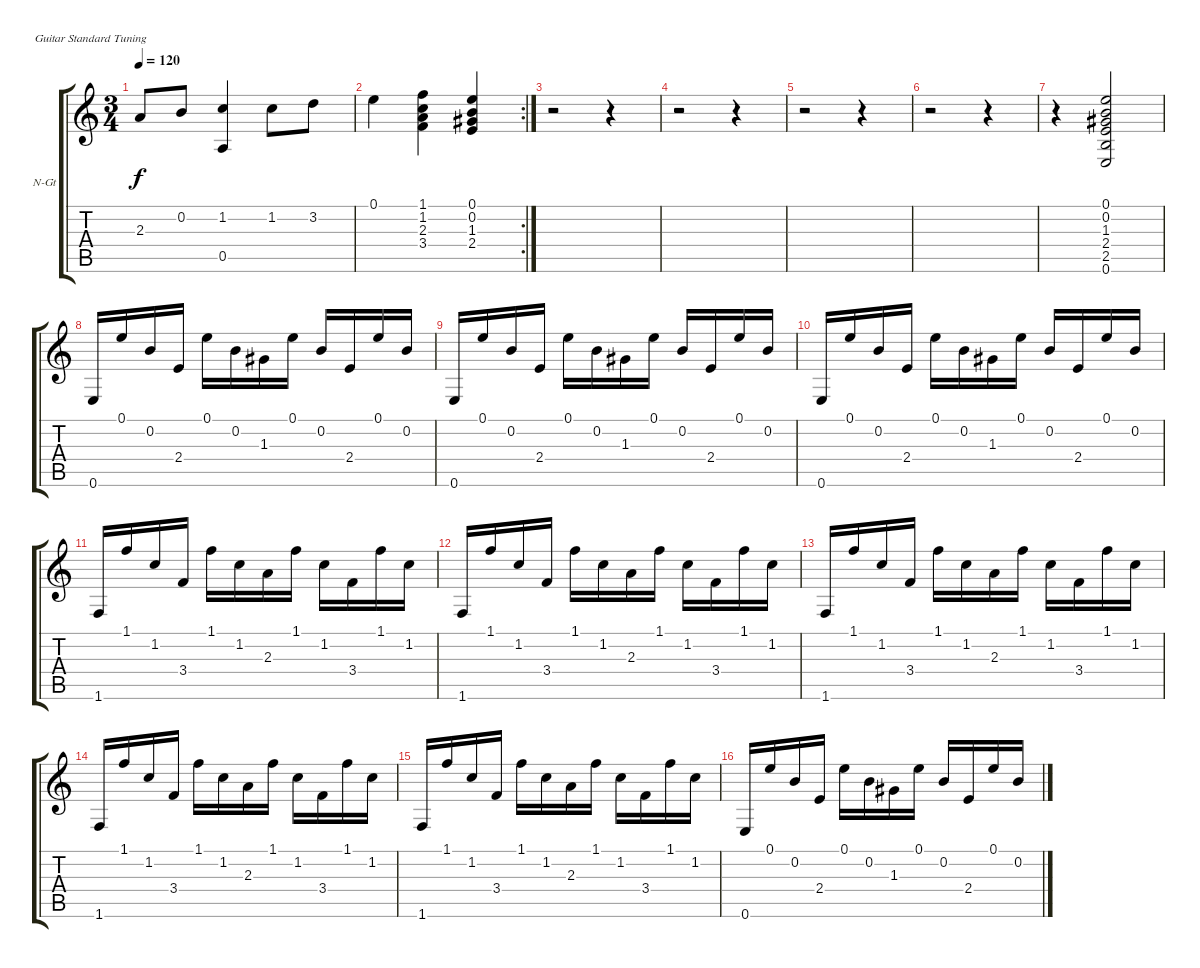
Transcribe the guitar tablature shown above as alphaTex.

\bracketExtendMode groupsimilarinstruments
\firstSystemTrackNameOrientation horizontal
\otherSystemsTrackNameOrientation horizontal
\track ("guitarra 2" "N-Gt") {instrument acousticguitarnylon}
\staff {score tabs}
\tuning (E4 B3 G3 D3 A2 E2)
\ts (3 4)
\tempo 120
\clef g2
\ks c
2.3.8{dy f} 0.2.8 (1.2 0.5).4 1.2.8 3.2.8 |
\rc 2
0.1.4 (1.1 1.2 2.3 3.4).4 (0.1 0.2 1.3 2.4).4 |
r.2 r.4 |
r.2 r.4 |
r.2 r.4 |
r.2 r.4 |
r.4 (0.1 0.2 1.3 2.4 2.5 0.6).2 |
0.6.16 0.1.16 0.2.16 2.4.16 0.1.16 0.2.16 1.3.16 0.1.16 0.2.16 2.4.16 0.1.16 0.2.16 |
0.6.16 0.1.16 0.2.16 2.4.16 0.1.16 0.2.16 1.3.16 0.1.16 0.2.16 2.4.16 0.1.16 0.2.16 |
0.6.16 0.1.16 0.2.16 2.4.16 0.1.16 0.2.16 1.3.16 0.1.16 0.2.16 2.4.16 0.1.16 0.2.16 |
1.6.16 1.1.16 1.2.16 3.4.16 1.1.16 1.2.16 2.3.16 1.1.16 1.2.16 3.4.16 1.1.16 1.2.16 |
1.6.16 1.1.16 1.2.16 3.4.16 1.1.16 1.2.16 2.3.16 1.1.16 1.2.16 3.4.16 1.1.16 1.2.16 |
1.6.16 1.1.16 1.2.16 3.4.16 1.1.16 1.2.16 2.3.16 1.1.16 1.2.16 3.4.16 1.1.16 1.2.16 |
1.6.16 1.1.16 1.2.16 3.4.16 1.1.16 1.2.16 2.3.16 1.1.16 1.2.16 3.4.16 1.1.16 1.2.16 |
1.6.16 1.1.16 1.2.16 3.4.16 1.1.16 1.2.16 2.3.16 1.1.16 1.2.16 3.4.16 1.1.16 1.2.16 |
0.6.16 0.1.16 0.2.16 2.4.16 0.1.16 0.2.16 1.3.16 0.1.16 0.2.16 2.4.16 0.1.16 0.2.16
